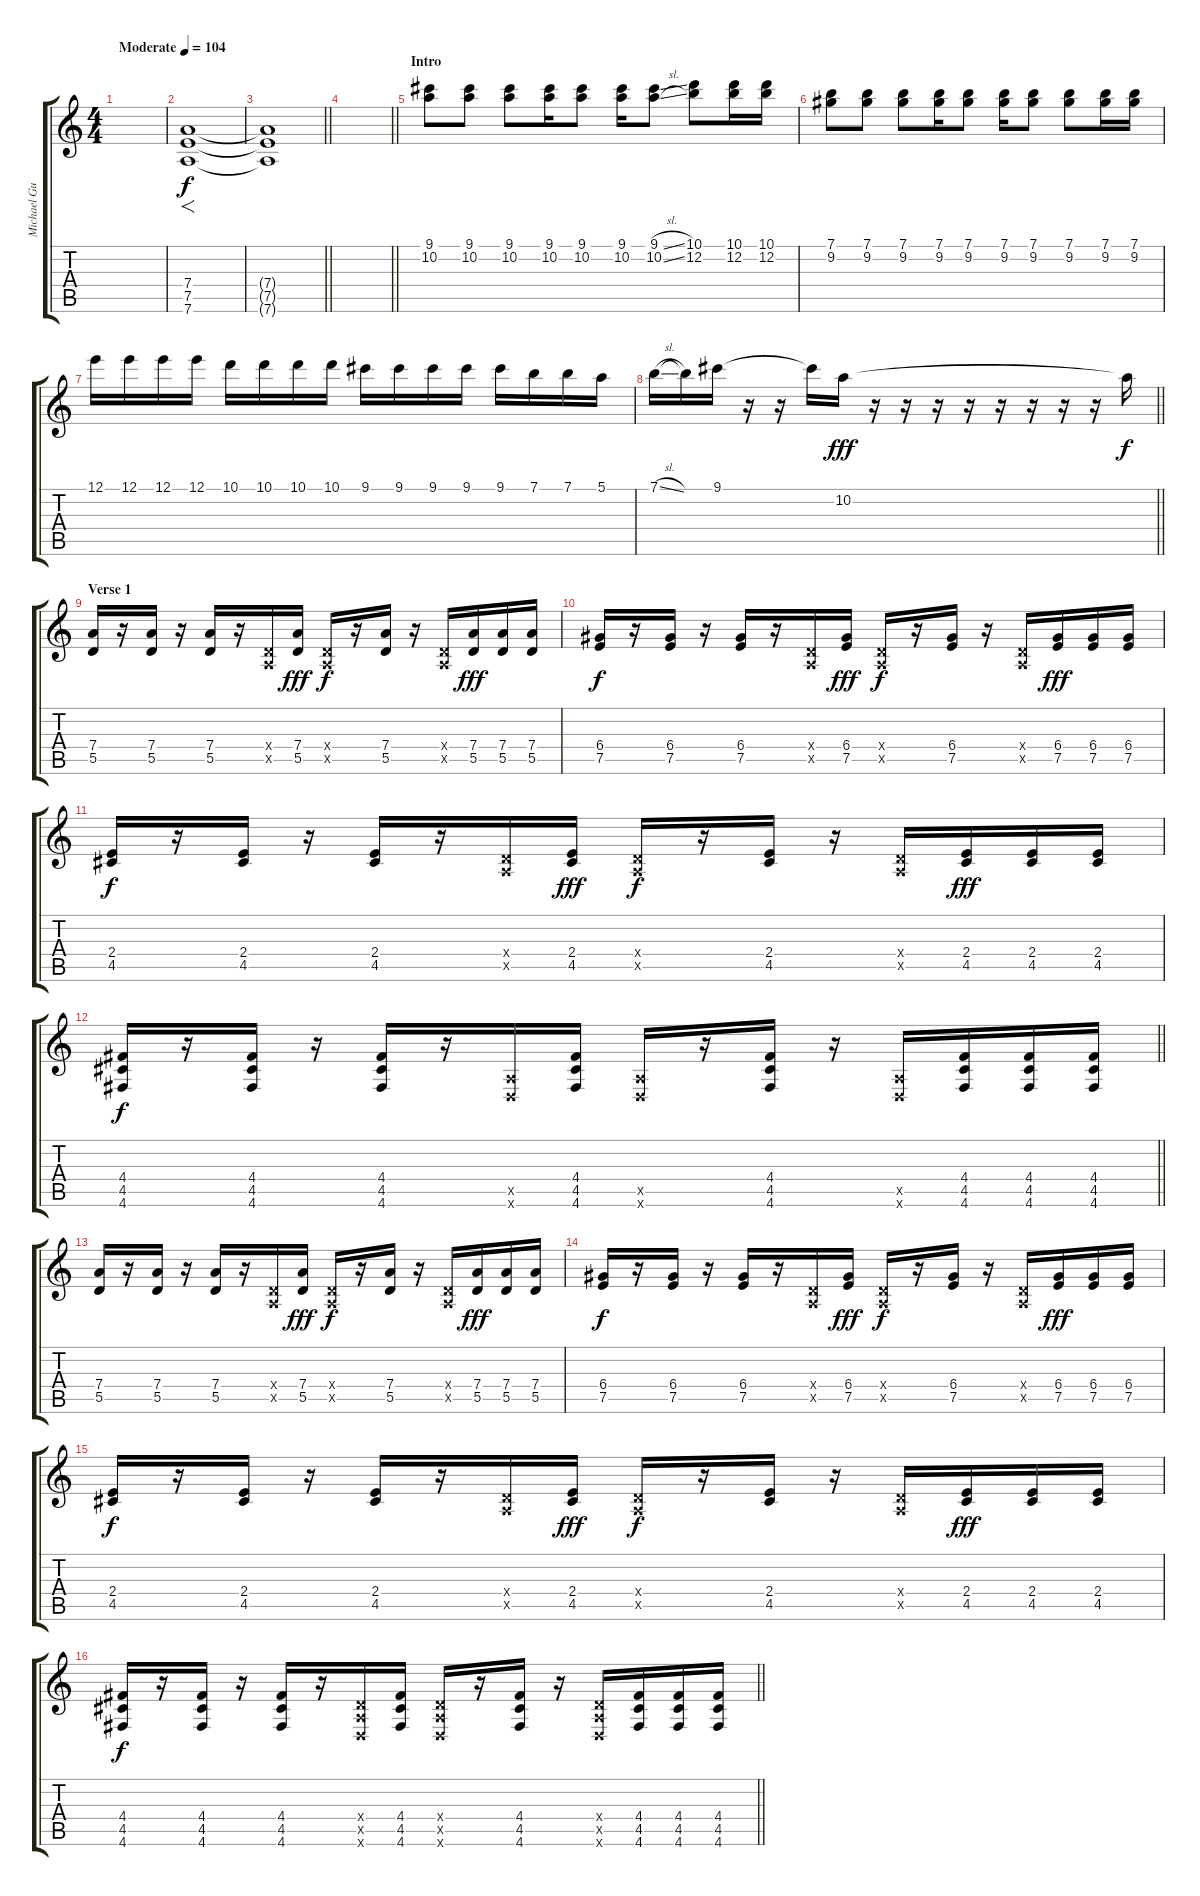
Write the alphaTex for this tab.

\track ("Michael Guy Chislett (Lead Guitar)" "Michael Gu") {instrument overdrivenguitar}
\staff {score tabs}
\tuning (E4 B3 G3 D3 A2 D2) {hide}
\ts (4 4)
\tempo (104 "Moderate")
\clef g2
\ks c
|
(7.4 7.5 7.6).1{f} |
\barLineRight lightlight
(7.4{t} 7.5{t} 7.6{t}).1{dy f} |
\barLineRight lightlight
|
\section ("" "Intro")
(9.1 10.2).8{volume 14} (9.1 10.2).8 (9.1 10.2).8 (9.1 10.2).16 (9.1 10.2).8 (9.1 10.2).16 (9.1{sl} 10.2{sl}).8 (10.1 12.2).8 (10.1 12.2).16 (10.1 12.2).16 |
(7.1 9.2).8 (7.1 9.2).8 (7.1 9.2).8 (7.1 9.2).16 (7.1 9.2).8 (7.1 9.2).16 (7.1 9.2).8 (7.1 9.2).8 (7.1 9.2).16 (7.1 9.2).16 |
12.1.16 12.1.16 12.1.16 12.1.16 10.1.16 10.1.16 10.1.16 10.1.16 9.1.16 9.1.16 9.1.16 9.1.16 9.1.16 7.1.16 7.1.16 5.1.16 |
\barLineRight lightlight
7.1{sl}.16 7.1{t}.16 9.1.16 r.16 r.16 9.1{t}.16 10.2.16{dy fff} r.16 r.16 r.16 r.16 r.16 r.16 r.16 r.16 10.2{t}.16{dy f} |
\section ("" "Verse 1")
(7.4 5.5).16{instrument electricguitarclean} r.16 (7.4 5.5).16 r.16 (7.4 5.5).16 r.16 (0.4{x} 0.5{x}).16 (7.4 5.5).16{dy fff} (0.4{x} 0.5{x}).16{dy f} r.16 (7.4 5.5).16 r.16 (0.4{x} 0.5{x}).16 (7.4 5.5).16{dy fff} (7.4 5.5).16 (7.4 5.5).16 |
(6.4 7.5).16{dy f} r.16 (6.4 7.5).16 r.16 (6.4 7.5).16 r.16 (0.4{x} 0.5{x}).16 (6.4 7.5).16{dy fff} (0.4{x} 0.5{x}).16{dy f} r.16 (6.4 7.5).16 r.16 (0.4{x} 0.5{x}).16 (6.4 7.5).16{dy fff} (6.4 7.5).16 (6.4 7.5).16 |
(2.4 4.5).16{dy f} r.16 (2.4 4.5).16 r.16 (2.4 4.5).16 r.16 (0.4{x} 0.5{x}).16 (2.4 4.5).16{dy fff} (0.4{x} 0.5{x}).16{dy f} r.16 (2.4 4.5).16 r.16 (0.4{x} 0.5{x}).16 (2.4 4.5).16{dy fff} (2.4 4.5).16 (2.4 4.5).16 |
\barLineRight lightlight
(4.4 4.5 4.6).16{dy f} r.16 (4.4 4.5 4.6).16 r.16 (4.4 4.5 4.6).16 r.16 (0.5{x} 0.6{x}).16 (4.4 4.5 4.6).16 (0.5{x} 0.6{x}).16 r.16 (4.4 4.5 4.6).16 r.16 (0.5{x} 0.6{x}).16 (4.4 4.5 4.6).16 (4.4 4.5 4.6).16 (4.4 4.5 4.6).16 |
(7.4 5.5).16 r.16 (7.4 5.5).16 r.16 (7.4 5.5).16 r.16 (0.4{x} 0.5{x}).16 (7.4 5.5).16{dy fff} (0.4{x} 0.5{x}).16{dy f} r.16 (7.4 5.5).16 r.16 (0.4{x} 0.5{x}).16 (7.4 5.5).16{dy fff} (7.4 5.5).16 (7.4 5.5).16 |
(6.4 7.5).16{dy f} r.16 (6.4 7.5).16 r.16 (6.4 7.5).16 r.16 (0.4{x} 0.5{x}).16 (6.4 7.5).16{dy fff} (0.4{x} 0.5{x}).16{dy f} r.16 (6.4 7.5).16 r.16 (0.4{x} 0.5{x}).16 (6.4 7.5).16{dy fff} (6.4 7.5).16 (6.4 7.5).16 |
(2.4 4.5).16{dy f} r.16 (2.4 4.5).16 r.16 (2.4 4.5).16 r.16 (0.4{x} 0.5{x}).16 (2.4 4.5).16{dy fff} (0.4{x} 0.5{x}).16{dy f} r.16 (2.4 4.5).16 r.16 (0.4{x} 0.5{x}).16 (2.4 4.5).16{dy fff} (2.4 4.5).16 (2.4 4.5).16 |
\barLineRight lightlight
(4.4 4.5 4.6).16{dy f} r.16 (4.4 4.5 4.6).16 r.16 (4.4 4.5 4.6).16 r.16 (0.4{x} 0.5{x} 0.6{x}).16 (4.4 4.5 4.6).16 (0.4{x} 0.5{x} 0.6{x}).16 r.16 (4.4 4.5 4.6).16 r.16 (0.4{x} 0.5{x} 0.6{x}).16 (4.4 4.5 4.6).16 (4.4 4.5 4.6).16 (4.4 4.5 4.6).16
